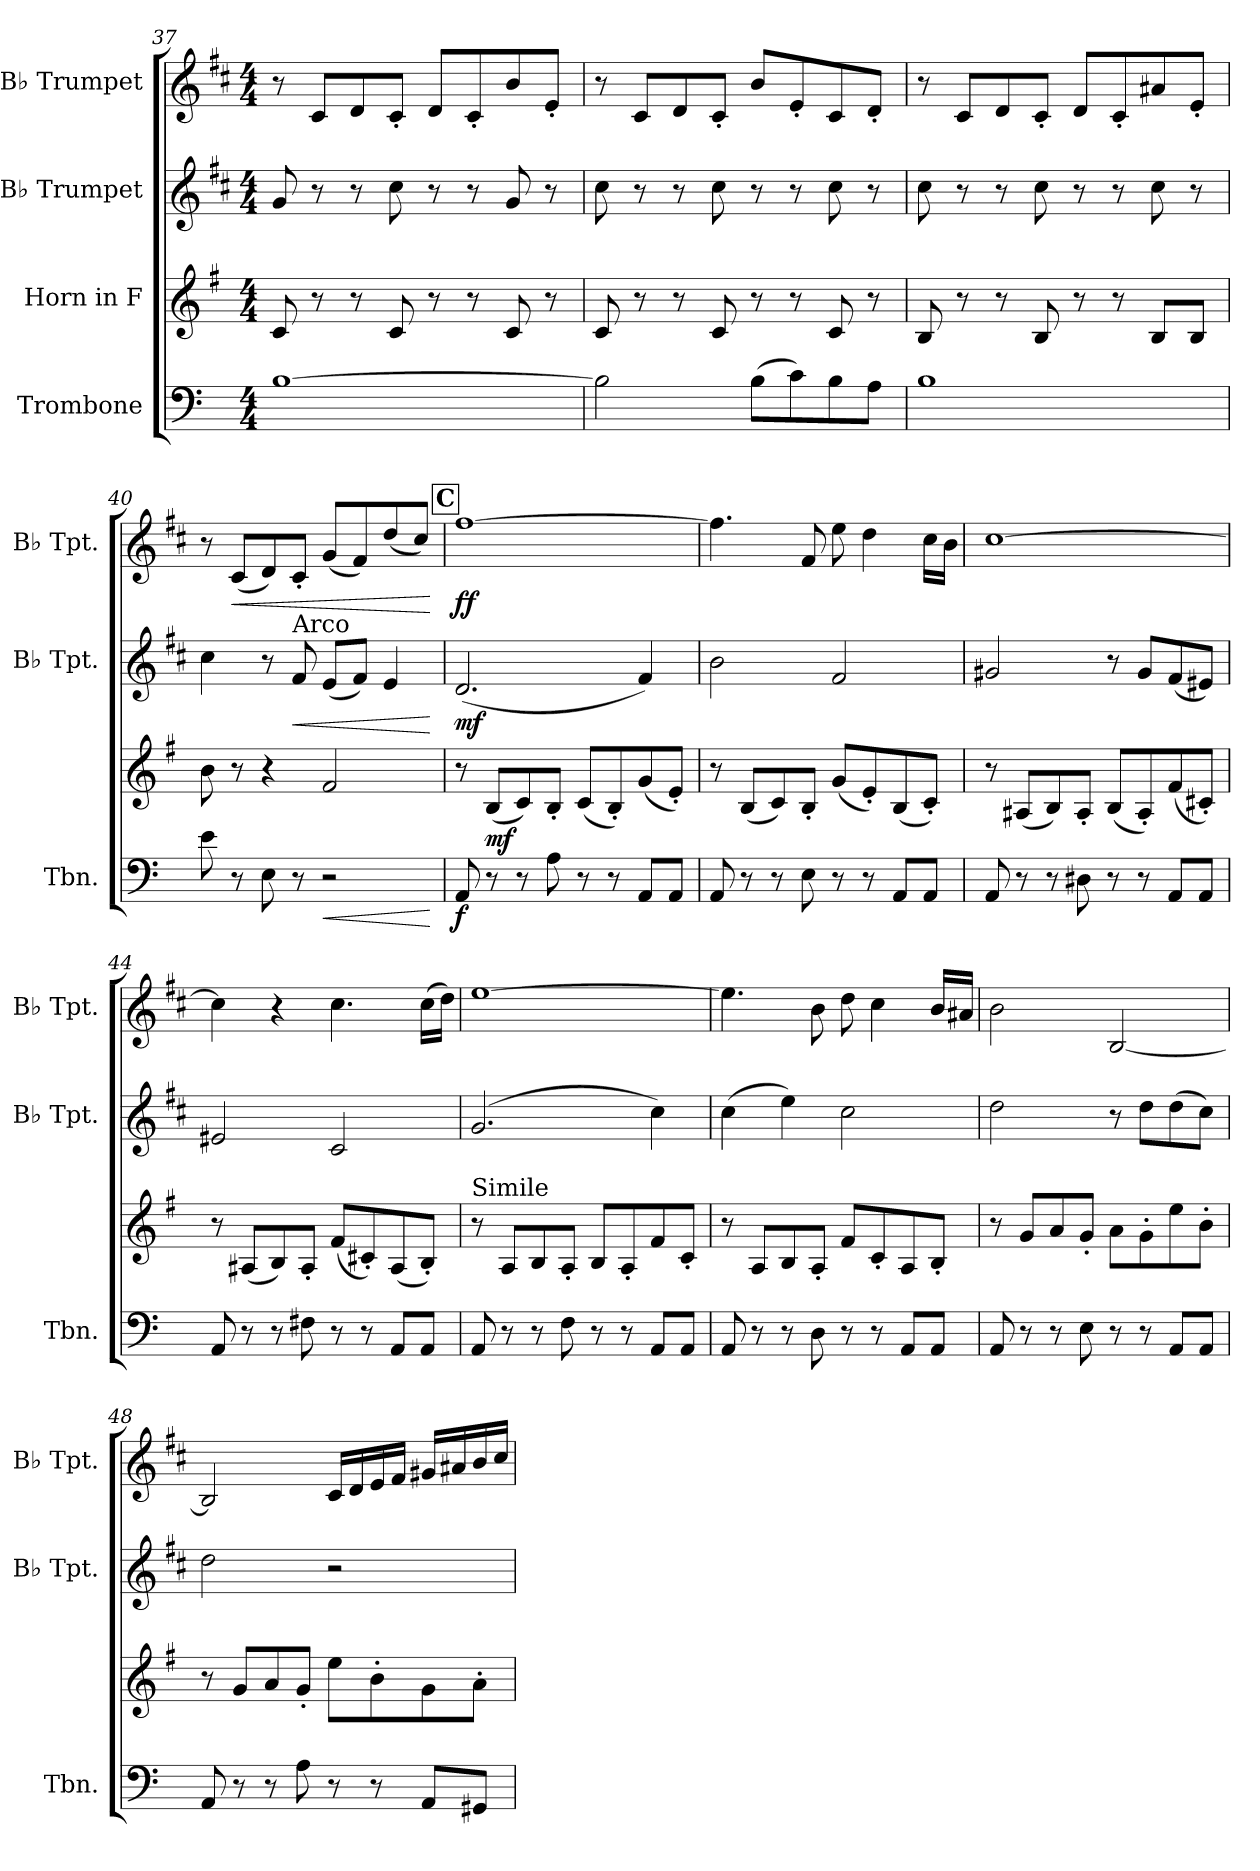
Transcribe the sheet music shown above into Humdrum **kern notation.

**kern	**dynam	**kern	**dynam	**kern	**dynam	**kern	**dynam
*part4	*part4	*part3	*part3	*part2	*part2	*part1	*part1
*staff4	*staff4	*staff3	*staff3	*staff2	*staff2	*staff1	*staff1
*I"Trombone	*	*I"Horn in F	*	*I"B♭ Trumpet	*	*I"B♭ Trumpet	*
*I'Tbn.	*	*	*	*I'B♭ Tpt.	*	*I'B♭ Tpt.	*
!!LO:LB:g=z
*clefF4	*	*clefG2	*	*clefG2	*	*clefG2	*
*	*	*ITrd4c7	*	*ITrd1c2	*	*ITrd1c2	*
*k[]	*	*k[]	*	*k[]	*	*k[]	*
*M4/4	*	*M4/4	*	*M4/4	*	*M4/4	*
=37	=37	=37	=37	=37	=37	=37	=37
[1B	.	8F/	.	8f/	.	8r	.
.	.	8r	.	8r	.	8B/L	.
.	.	8r	.	8r	.	8c/	.
.	.	8F/	.	8b\	.	8B'/J	.
.	.	8r	.	8r	.	8c/L	.
.	.	8r	.	8r	.	8B'/	.
.	.	8F/	.	8f/	.	8a/	.
.	.	8r	.	8r	.	8d'/J	.
=38	=38	=38	=38	=38	=38	=38	=38
2B\]	.	8F/	.	8b\	.	8r	.
.	.	8r	.	8r	.	8B/L	.
.	.	8r	.	8r	.	8c/	.
.	.	8F/	.	8b\	.	8B'/J	.
(>8B\L	.	8r	.	8r	.	8a/L	.
8c\)	.	8r	.	8r	.	8d'/	.
8B\	.	8F/	.	8b\	.	8B/	.
8A\J	.	8r	.	8r	.	8c'/J	.
=39	=39	=39	=39	=39	=39	=39	=39
1B	.	8E/	.	8b\	.	8r	.
.	.	8r	.	8r	.	8B/L	.
.	.	8r	.	8r	.	8c/	.
.	.	8E/	.	8b\	.	8B'/J	.
.	.	8r	.	8r	.	8c/L	.
.	.	8r	.	8r	.	8B'/	.
.	.	8E/L	.	8b\	.	8g#X/	.
.	.	8E/J	.	8r	.	8d'/J	.
=40	=40	=40	=40	=40	=40	=40	=40
8e\	.	8e\	.	4b\	.	8r	.
!	!	!	!	!	!	!	!LO:HP:b
8r	.	8r	.	.	.	(<8B/L	<
8E\	.	4r	.	8r	.	8c/)	.
!	!	!	!	!LO:TX:a:t=Arco	!	!	!
!	!	!	!	!	!LO:HP:b	!	!
8r	.	.	.	8e/	<	8B'/J	.
!	!LO:HP:b	!	!	!	!	!	!
2r	<	2B/	.	(<8d/L	.	(<8f/L	.
.	.	.	.	8e/J)	.	8e/)	.
.	.	.	.	4d/	.	(<8cc/	.
.	.	.	.	.	.	8b/J)	.
.	[	.	.	.	[	.	[
!!LO:PB:g=z
!!LO:REH:place=s1:a:B:fs=14:t=C
=41	=41	=41	=41	=41	=41	=41	=41
!	!LO:DY:b	!	!	!	!LO:DY:b	!	!LO:DY:b
8AA/	f	8r	.	(<2.c/	mf	[1ee	ff
!	!	!	!LO:DY:b	!	!	!	!
8r	.	(<8E/L	mf	.	.	.	.
8r	.	8F/)	.	.	.	.	.
8A\	.	8E'/J	.	.	.	.	.
8r	.	(<8F/L	.	.	.	.	.
8r	.	8E'/)	.	.	.	.	.
8AA/L	.	(<8c/	.	4e/)	.	.	.
8AA/J	.	8A'/J)	.	.	.	.	.
=42	=42	=42	=42	=42	=42	=42	=42
8AA/	.	8r	.	2a\	.	4.ee\]	.
8r	.	(<8E/L	.	.	.	.	.
8r	.	8F/)	.	.	.	.	.
8E\	.	8E'/J	.	.	.	8e/	.
8r	.	(<8c/L	.	2e/	.	8dd\	.
8r	.	8A'/)	.	.	.	4cc\	.
8AA/L	.	(<8E/	.	.	.	.	.
8AA/J	.	8F'/J)	.	.	.	16b\LL	.
.	.	.	.	.	.	16a\JJ	.
=43	=43	=43	=43	=43	=43	=43	=43
8AA/	.	8r	.	2f#X/	.	[1b	.
8r	.	(<8D#X/L	.	.	.	.	.
8r	.	8E/)	.	.	.	.	.
8D#X\	.	8D#'/J	.	.	.	.	.
8r	.	(<8E/L	.	8r	.	.	.
8r	.	8D#'/)	.	8f#/L	.	.	.
8AA/L	.	(<8B/	.	(<8e/	.	.	.
8AA/J	.	8F#X'/J)	.	8d#X/J)	.	.	.
!!LO:LB:g=z
=44	=44	=44	=44	=44	=44	=44	=44
8AA/	.	8r	.	2d#X/	.	4b\]	.
8r	.	(<8D#X/L	.	.	.	.	.
8r	.	8E/)	.	.	.	4r	.
8F#X\	.	8D#'/J	.	.	.	.	.
8r	.	(<8B/L	.	2B/	.	4.b\	.
8r	.	8F#X'/)	.	.	.	.	.
8AA/L	.	(<8D#/	.	.	.	.	.
8AA/J	.	8E'/J)	.	.	.	(>16b\LL	.
.	.	.	.	.	.	16cc\JJ)	.
=45	=45	=45	=45	=45	=45	=45	=45
!	!	!LO:TX:a:t=Simile	!	!	!	!	!
8AA/	.	8r	.	(>2.f/	.	[1dd	.
8r	.	8D/L	.	.	.	.	.
8r	.	8E/	.	.	.	.	.
8F\	.	8D'/J	.	.	.	.	.
8r	.	8E/L	.	.	.	.	.
8r	.	8D'/	.	.	.	.	.
8AA/L	.	8B/	.	4b\)	.	.	.
8AA/J	.	8F'/J	.	.	.	.	.
=46	=46	=46	=46	=46	=46	=46	=46
8AA/	.	8r	.	(>4b\	.	4.dd\]	.
8r	.	8D/L	.	.	.	.	.
8r	.	8E/	.	4dd\)	.	.	.
8D\	.	8D'/J	.	.	.	8a\	.
8r	.	8B/L	.	2b\	.	8cc\	.
8r	.	8F'/	.	.	.	4b\	.
8AA/L	.	8D/	.	.	.	.	.
8AA/J	.	8E'/J	.	.	.	16a/LL	.
.	.	.	.	.	.	16g#X/JJ	.
!!LO:LB:g=z
=47	=47	=47	=47	=47	=47	=47	=47
8AA/	.	8r	.	2cc\	.	2a\	.
8r	.	8c/L	.	.	.	.	.
8r	.	8d/	.	.	.	.	.
8E\	.	8c'/J	.	.	.	.	.
8r	.	8d\L	.	8r	.	[2A/	.
8r	.	8c'\	.	8cc\L	.	.	.
8AA/L	.	8a\	.	(>8cc\	.	.	.
8AA/J	.	8e'\J	.	8b\J)	.	.	.
=48	=48	=48	=48	=48	=48	=48	=48
8AA/	.	8r	.	2cc\	.	2A/]	.
8r	.	8c/L	.	.	.	.	.
8r	.	8d/	.	.	.	.	.
8A\	.	8c'/J	.	.	.	.	.
8r	.	8a\L	.	2r	.	16B/LL	.
.	.	.	.	.	.	16c/	.
8r	.	8e'\	.	.	.	16d/	.
.	.	.	.	.	.	16e/JJ	.
8AA/L	.	8c\	.	.	.	16f#X/LL	.
.	.	.	.	.	.	16g#X/	.
8GG#X/J	.	8d'\J	.	.	.	16a/	.
.	.	.	.	.	.	16b/JJ	.
=	=	=	=	=	=	=	=
*-	*-	*-	*-	*-	*-	*-	*-
